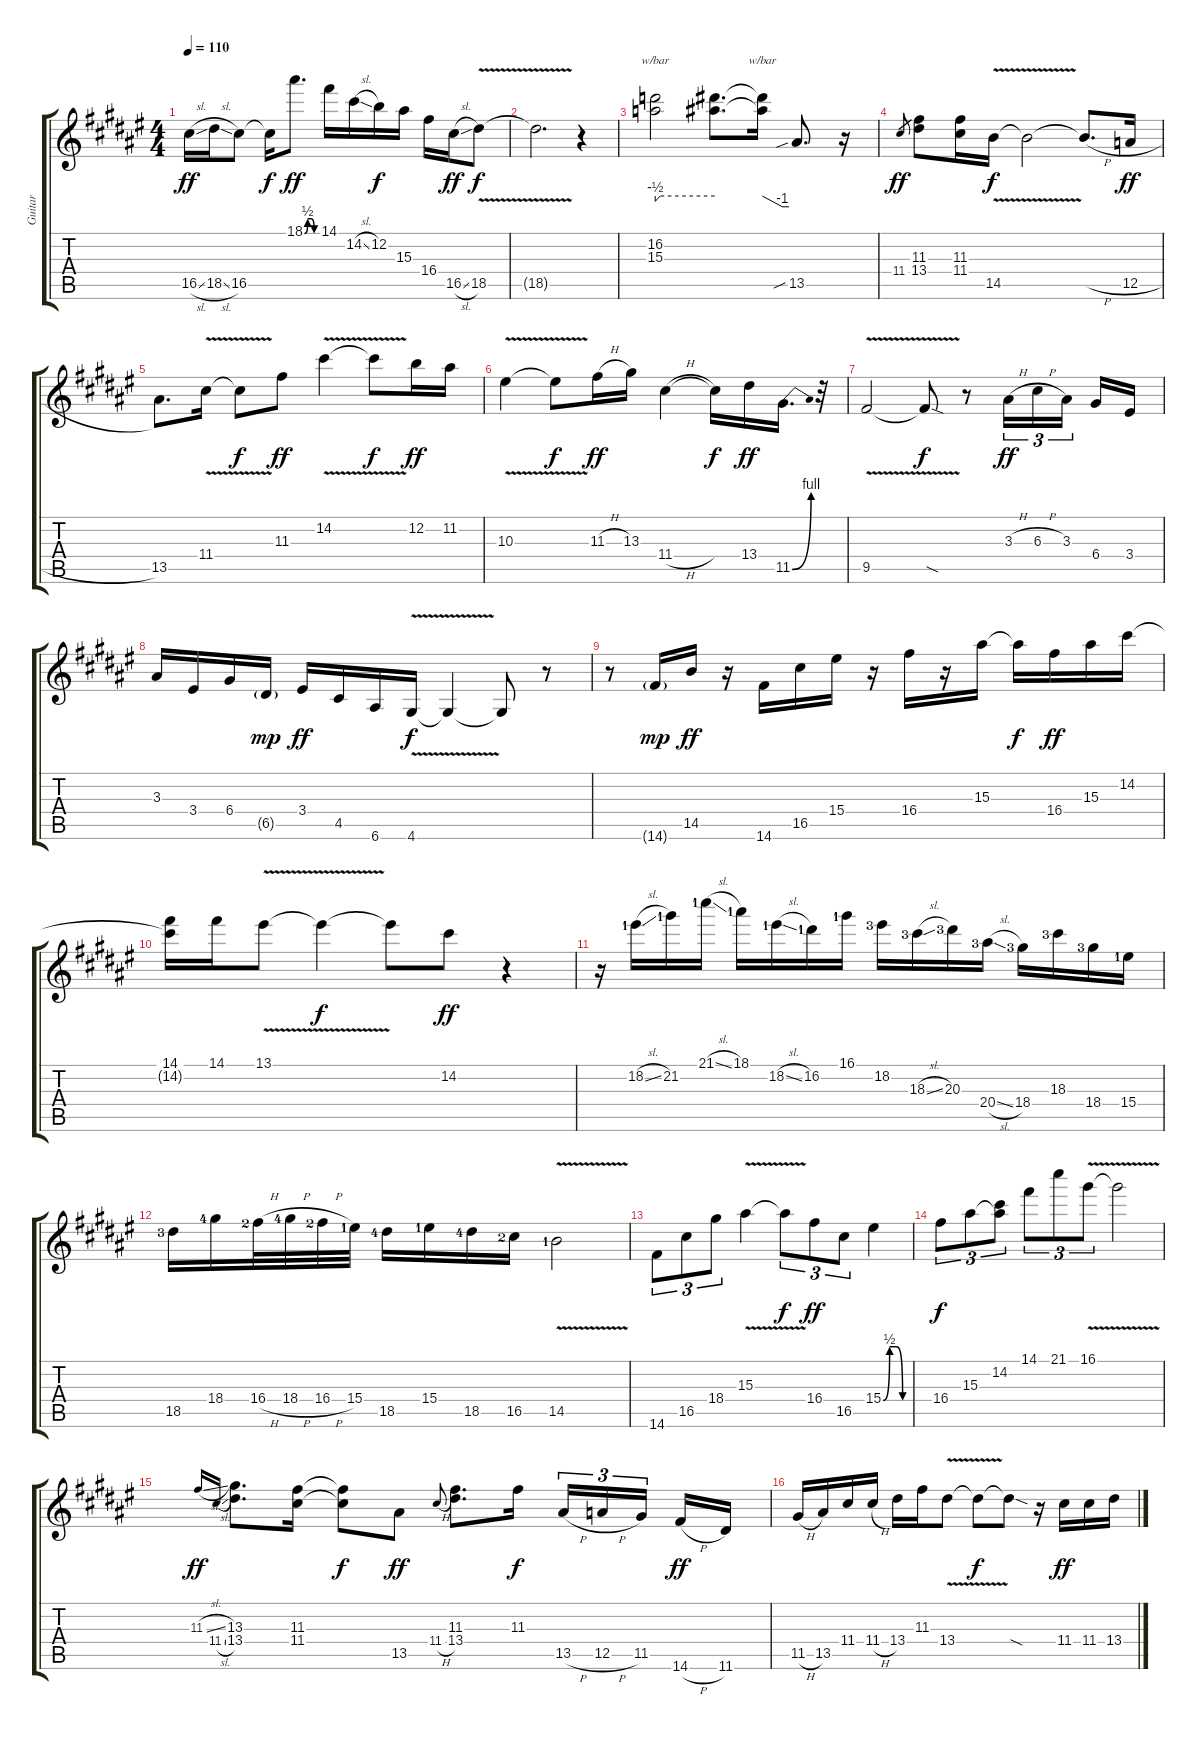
\track ("Guitar" "Guitar") {instrument overdrivenguitar}
\staff {score tabs}
\tuning (E4 B3 G3 D3 A2 E2) {hide}
\ts (4 4)
\tempo 110
\clef g2
\ks f#
16.5{sl}.16{dy ff} 18.5{sl}.16 16.5.8 16.5{t}.16{dy f} 18.1{be (custom 0 0 15 2 30 2 45 0 60 0)}.8{d dy ff balance 8} 14.1.16 14.2{sl}.16 12.2.16{dy f} 15.3.16 16.4.16 16.5{sl}.16{dy ff} 18.5{v}.8{dy f} |
18.5{t}.2{d} r.4 |
(16.2 15.3).2{tbe (custom default 0 -2 5 0 60 0) balance 8} (16.2{t} 15.3{t}).8{d} (16.2{t} 15.3{t}).16{tbe (custom default 0 0 45 -4 60 -4)} 13.5{sib}.8{d} r.16 |
11.4.8{gr dy ff} (11.3 13.4).8 (11.3 11.4).16 14.5{v}.16{dy f} 14.5{t}.2 14.5{h t}.8{d} 12.5{h}.16{dy ff} |
13.5.8{d} 11.4{v}.16 11.4{t}.8{dy f} 11.3.8{dy ff} 14.2{v}.4 14.2{t}.8{dy f} 12.2.16{dy ff} 11.2.16 |
10.3{v}.4 10.3{t}.8{dy f} 11.3{h}.16{dy ff} 13.3.16 11.4{h}.4 11.4{t}.16{dy f} 13.4.16{dy ff} 11.5{be (bend 0 0 60 4)}.16{d} r.32 |
9.5{v}.2 9.5{sod t}.8{dy f} r.8 3.3{h}.16{tu (3 2) dy ff} 6.3{h}.16{tu (3 2)} 3.3.16{tu (3 2) beam splitsecondary} 6.4.16 3.4.16 |
3.3.16 3.4.16 6.4.16 6.5{g}.16{dy mp} 3.4.16{dy ff} 4.5.16 6.6.16 4.6{v}.16{dy f} 4.6{t}.4 4.6{t}.8 r.8 |
r.8 14.6{g}.16{dy mp} 14.5.16{dy ff} r.16 14.6.16 16.5.16 15.4.16 r.16 16.4.16 r.16 15.3.16 15.3{t}.16{dy f} 16.4.16{dy ff} 15.3.16 14.2.16 |
(14.1 14.2{t}).16 14.1.16 13.1{v}.8 13.1{t}.4{dy f} 13.1{t}.8 14.2.8{dy ff} r.4 |
r.16 18.2{sl lf 2}.16 21.2{lf 2}.16 21.1{sl lf 2}.16 18.1{lf 2}.16 18.2{sl lf 2}.16 16.2{lf 2}.16 16.1{lf 2}.16 18.2{lf 4}.16 18.3{sl lf 4}.16 20.3{lf 4}.16 20.4{sl lf 4}.16 18.4{lf 4}.16 18.3{lf 4}.16 18.4{lf 4}.16 15.4{lf 2}.16 |
18.5{lf 4}.16 18.4{lf 5}.16 16.4{h lf 3}.32 18.4{h lf 5}.32 16.4{h lf 3}.32 15.4{lf 2}.32 18.5{lf 5}.16 15.4{lf 2}.16 18.5{lf 5}.16 16.5{lf 3}.16 14.5{v lf 2}.2 |
14.6.8{tu (3 2)} 16.5.8{tu (3 2)} 18.4.8{tu (3 2)} 15.3{v}.4 15.3{t}.8{tu (3 2) dy f} 16.4.8{tu (3 2) dy ff} 16.5.8{tu (3 2)} 15.4{be (custom 0 0 15 2 30 2 45 0 60 0)}.4 |
16.4.8{tu (3 2) dy f} 15.3.8{tu (3 2)} (14.2 15.3{t}).8{tu (3 2)} 14.1.8{tu (3 2)} 21.1.8{tu (3 2)} 16.1{v}.8{tu (3 2)} 16.1{t}.2 |
11.3{sl}.16{gr onbeat dy ff} 11.4{sl}.16{gr onbeat} (13.3 13.4).8{d} (11.3 11.4).16 (11.3{t} 11.4{t}).8{dy f} 13.5.8{dy ff} 11.4{h}.8{gr onbeat} (11.3 13.4).8{d} 11.3.16{dy f} 13.5{h}.16{tu (3 2)} 12.5{h}.16{tu (3 2)} 11.5.16{tu (3 2) beam splitsecondary} 14.6{h}.16{dy ff} 11.6.16 |
11.5{h}.16 13.5.16 11.4.16 11.4{h}.16 13.4.16 11.3.16 13.4{v}.8 13.4{t}.8{dy f} 13.4{sod t}.8 r.16 11.4.16{dy ff} 11.4.16 13.4.16
